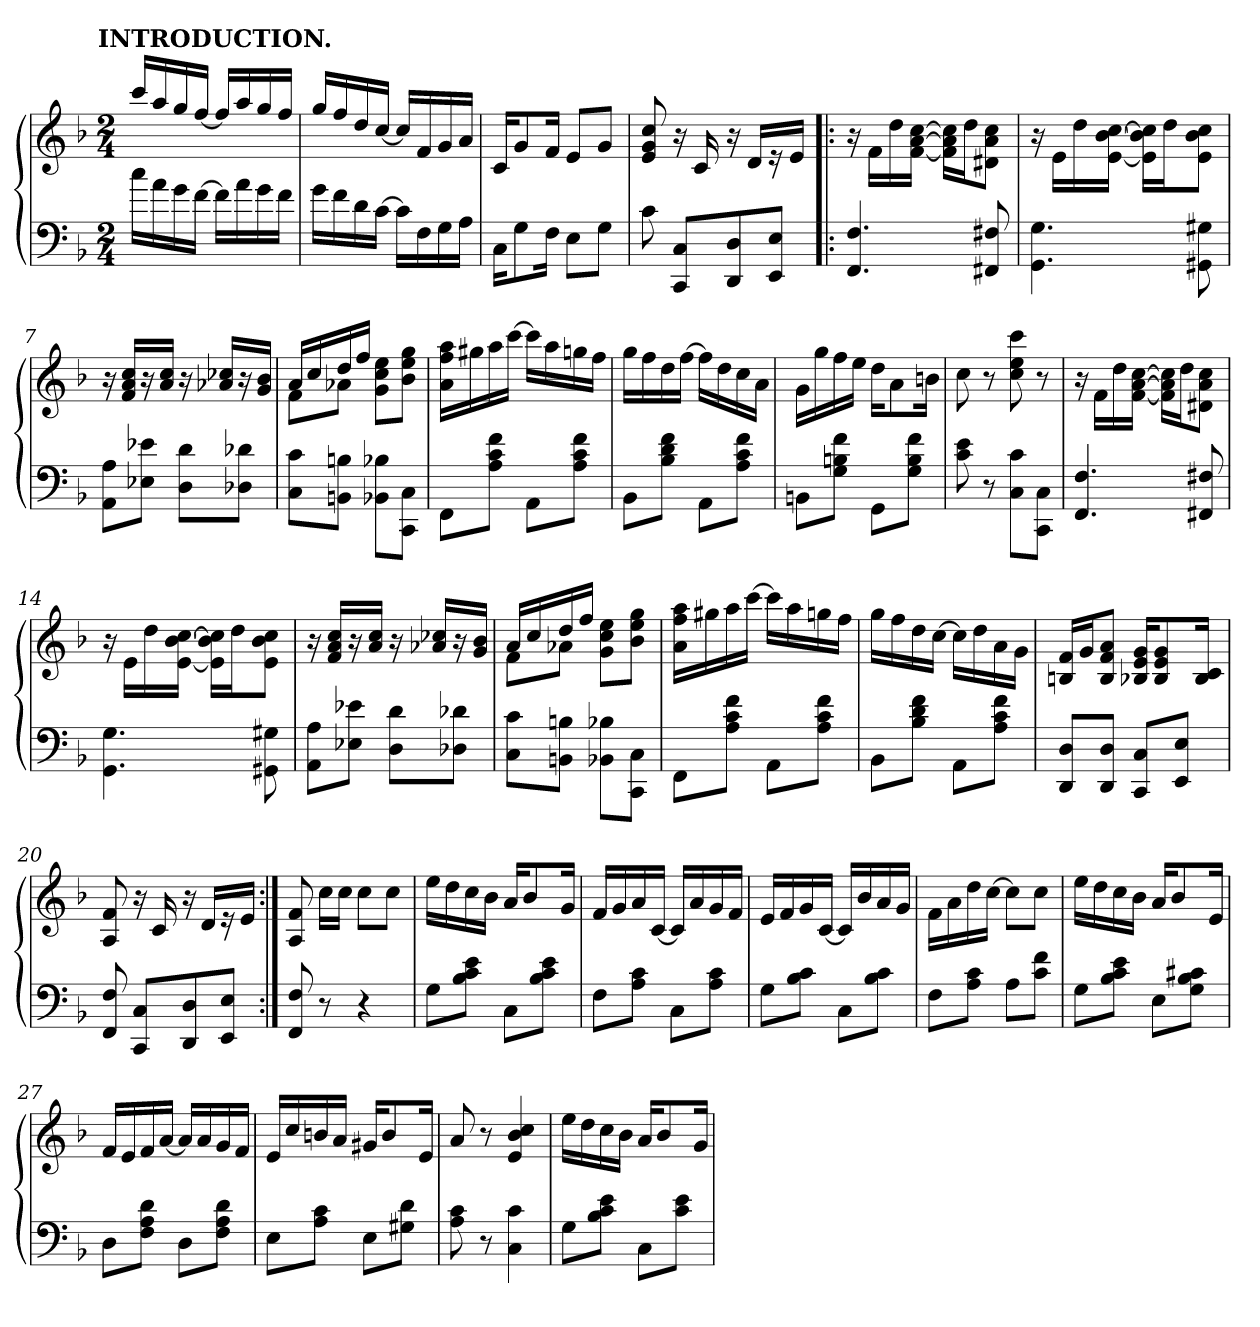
**kern	**kern
*part1	*part1
*staff2	*staff1
*clefF4	*clefG2
*k[b-]	*k[b-]
!!LO:TX:omd:t=INTRODUCTION.
*M2/4	*M2/4
*MM100	*MM100
=1	=1
16cc\LL	16ccc/LL
16a\	16aa/
16g\	16gg/
[16f\JJ	[16ff/JJ
16f\LL]	16ff/LL]
16a\	16aa/
16g\	16gg/
16f\JJ	16ff/JJ
=2	=2
16g\LL	16gg/LL
16f\	16ff/
16d\	16dd/
[16c\JJ	[16cc/JJ
16c\LL]	16cc/LL]
16F	16f
16G	16g
16AJJ	16aJJ
=3	=3
16CKL	16cKL
8G	8g
16FJk	16fJk
8EL	8eL
8GJ	8gJ
=4	=4
8c	8e 8g 8cc
8CC 8CL	16r
.	16c
8DD 8D	16r
.	16dLL
8EE 8EJ	16r
.	16eJJ
!!LO:LB:g=z
=5!|:	=5!|:
4.FF 4.F	16r
.	16f\LL
.	16dd\
.	[16f\ [16a\ [16cc\JJ
.	16f]\ 16a]\ 16cc]\LL
.	16dd\J
8FF#X 8F#X	8d#X\ 8a\ 8cc\J
=6	=6
4.GG\ 4.G\	16r
.	16e\LL
.	16dd\
.	[16e\ [16b-\ [16cc\JJ
.	16e]\ 16b-]\ 16cc]\LL
.	16dd\J
8GG#X\ 8G#X\	8e\ 8b-\ 8cc\J
=7	=7
8AA 8AL	16r
.	16f 16a 16ccLL
8E-X 8e-XJ	16r
.	16a 16ccJJ
8D 8dL	16r
.	16a-X 16cc-XLL
8D-X 8d-XJ	16r
.	16g 16b-JJ
=8	=8
*	*^
8C 8cL	16aLL	8fL
.	16cc	.
8BBn 8BnJ	16dd	8a-XJ
.	16ffJJ	.
8BB-X\ 8B-X\L	4ryy	8g 8cc 8eeL
8CC\ 8C\J	.	8b- 8ee 8ggJ
*	*v	*v
!!LO:LB:g=z
=9	=9
8FFL	16a 16ff 16aaLL
.	16gg#X
8A 8c 8fJ	16aa
.	[16cccJJ
8AAL	16cccLL]
.	16aa
8A 8c 8fJ	16ggn
.	16ffJJ
=10	=10
8BB-L	16ggLL
.	16ff
8B- 8d 8fJ	16dd
.	[16ffJJ
8AAL	16ffLL]
.	16dd
8A 8c 8fJ	16cc
.	16aJJ
=11	=11
8BBnL	16gLL
.	16gg
8G 8Bn 8fJ	16ff
.	16eeJJ
8GGL	16ddKL
.	8a
8G 8B 8fJ	.
.	16bnJk
=12	=12
8c 8e	8cc
8r	8r
8C\ 8c\L	8cc 8ee 8ccc
8CC\ 8C\J	8r
!!LO:LB:g=z
=13	=13
4.FF 4.F	16r
.	16f\LL
.	16dd\
.	[16f\ [16a\ [16cc\JJ
.	16f]\ 16a]\ 16cc]\LL
.	16dd\J
8FF#X 8F#X	8d#X\ 8a\ 8cc\J
=14	=14
4.GG\ 4.G\	16r
.	16e\LL
.	16dd\
.	[16e\ [16b-\ [16cc\JJ
.	16e]\ 16b-]\ 16cc]\LL
.	16dd\J
8GG#X\ 8G#X\	8e\ 8b-\ 8cc\J
=15	=15
8AA 8AL	16r
.	16f 16a 16ccLL
8E-X 8e-XJ	16r
.	16a 16ccJJ
8D 8dL	16r
.	16a-X 16cc-XLL
8D-X 8d-XJ	16r
.	16g 16b-JJ
=16	=16
*	*^
8C 8cL	16aLL	8fL
.	16cc	.
8BBn 8BnJ	16dd	8a-XJ
.	16ffJJ	.
8BB-X\ 8B-X\L	4ryy	8g 8cc 8eeL
8CC\ 8C\J	.	8b- 8ee 8ggJ
*	*v	*v
!!LO:LB:g=z
=17	=17
8FFL	16a 16ff 16aaLL
.	16gg#X
8A 8c 8fJ	16aa
.	[16cccJJ
8AAL	16cccLL]
.	16aa
8A 8c 8fJ	16ggn
.	16ffJJ
=18	=18
8BB-L	16ggLL
.	16ff
8B- 8d 8fJ	16dd
.	[16ccJJ
8AAL	16ccLL]
.	16dd
8A 8c 8fJ	16a
.	16gJJ
=19	=19
8DD 8DL	16Bn 16fLL
.	16gJ
8DD 8DJ	8B 8f 8aJ
8CC 8CL	16B-X 16e 16gKL
.	8B- 8e 8g
8EE 8EJ	.
.	16B- 16cJk
=20	=20
8FF 8F	8A 8f
8CC 8CL	16r
.	16c
8DD 8D	16r
.	16dLL
8EE 8EJ	16r
.	16eJJ
=21:|!	=21:|!
8FF 8F	8A 8f
8r	16ccLL
.	16ccJJ
4r	8ccL
.	8ccJ
!!LO:LB:g=z
=22	=22
8GL	16eeLL
.	16dd
8B- 8c 8eJ	16cc
.	16b-JJ
8CL	16aKL
.	8b-
8B- 8c 8eJ	.
.	16gJk
=23	=23
8FL	16fLL
.	16g
8A 8cJ	16a
.	[16cJJ
8CL	16cLL]
.	16a
8A 8cJ	16g
.	16fJJ
=24	=24
8GL	16eLL
.	16f
8B- 8cJ	16g
.	[16cJJ
8CL	16cLL]
.	16b-
8B- 8cJ	16a
.	16gJJ
=25	=25
8FL	16f\LL
.	16a\
8A 8cJ	16dd\
.	[16cc\JJ
8AL	8ccL]
8c 8fJ	8ccJ
=26	=26
8GL	16eeLL
.	16dd
8B- 8c 8eJ	16cc
.	16b-JJ
8EL	16aKL
.	8b-
8G 8B- 8c#XJ	.
.	16eJk
!!LO:LB:g=z
=27	=27
8DL	16fLL
.	16e
8F 8A 8dJ	16f
.	[16aJJ
8DL	16aLL]
.	16a
8F 8A 8dJ	16g
.	16fJJ
=28	=28
8EL	16eLL
.	16cc
8A 8cJ	16bn
.	16aJJ
8EL	16g#XKL
.	8b
8G#X 8dJ	.
.	16eJk
=29	=29
8A 8c	8a
8r	8r
4C 4c	4e 4b- 4cc
=30	=30
8GL	16eeLL
.	16dd
8B- 8c 8eJ	16cc
.	16b-JJ
8CL	16aKL
.	8b-
8c 8eJ	.
.	16gJk
=	=
*-	*-
